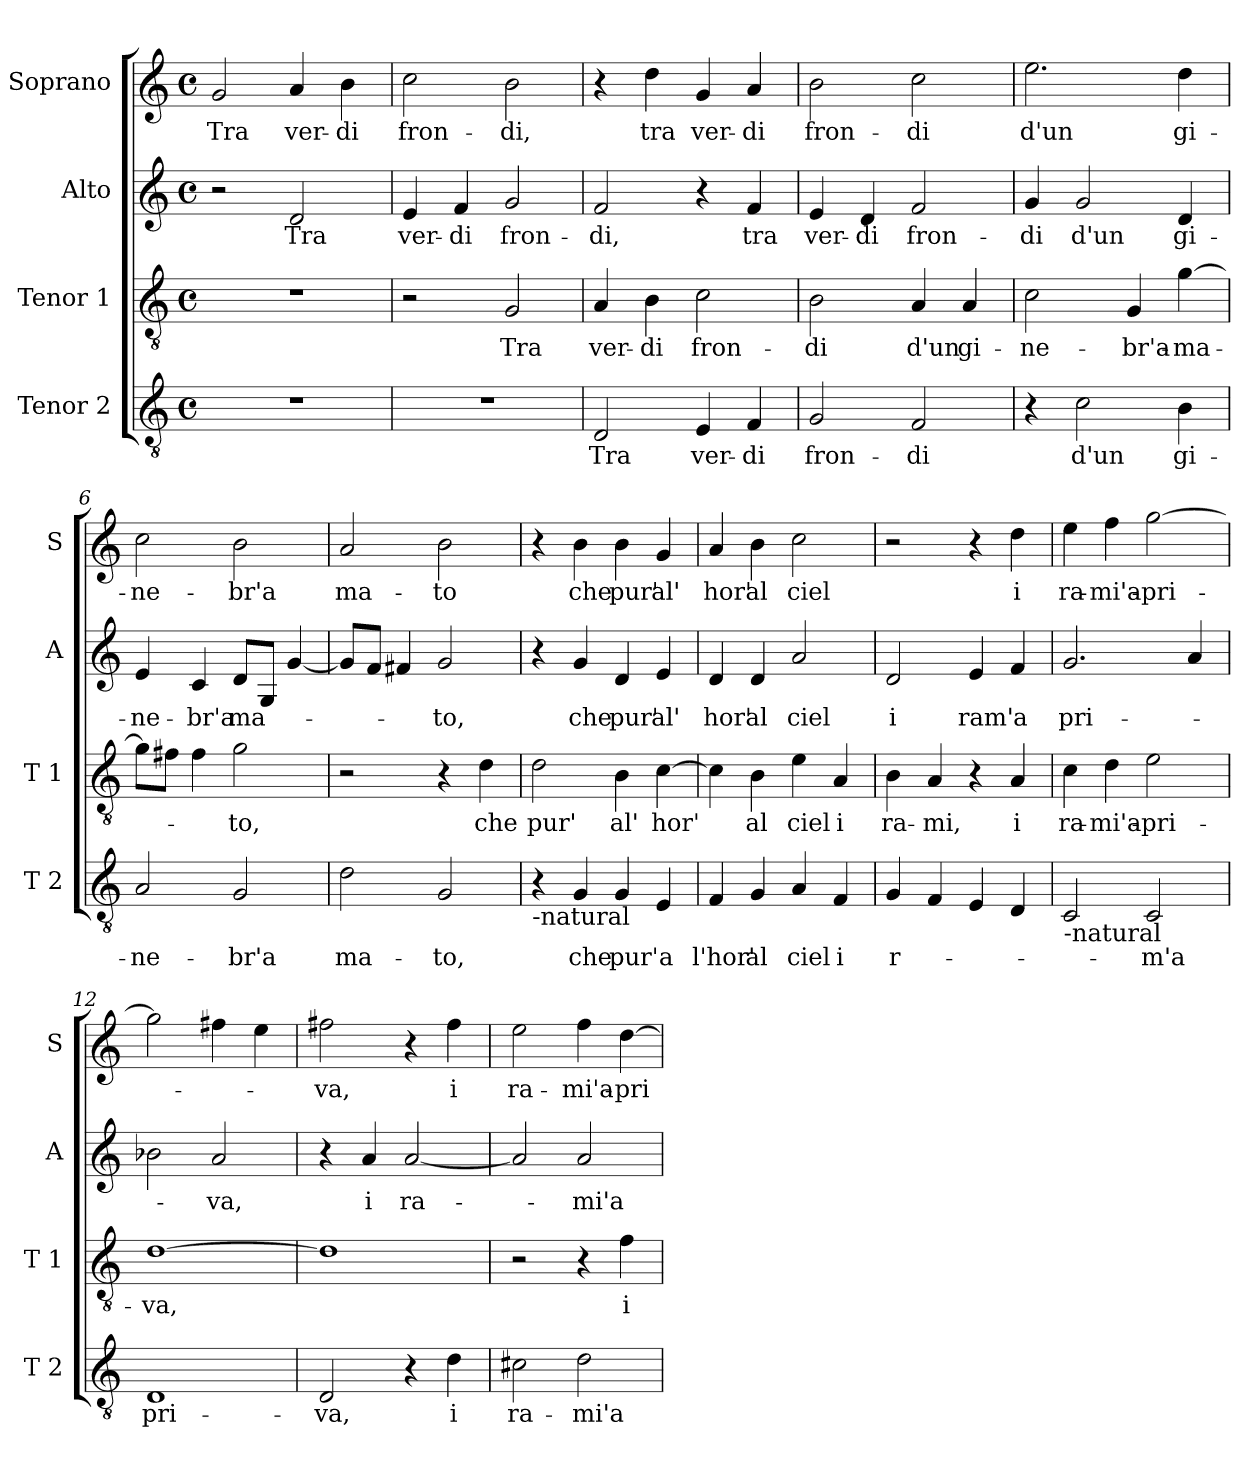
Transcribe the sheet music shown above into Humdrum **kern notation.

**kern	**text	**kern	**text	**kern	**text	**kern	**text
*part4	*part4	*part3	*part3	*part2	*part2	*part1	*part1
*staff4	*staff4	*staff3	*staff3	*staff2	*staff2	*staff1	*staff1
*I"Tenor 2	*	*I"Tenor 1	*	*I"Alto	*	*I"Soprano	*
*I'T 2	*	*I'T 1	*	*I'A	*	*I'S	*
*clefGv2	*	*clefGv2	*	*clefG2	*	*clefG2	*
*k[]	*	*k[]	*	*k[]	*	*k[]	*
*C:	*	*C:	*	*C:	*	*C:	*
*M4/4	*	*M4/4	*	*M4/4	*	*M4/4	*
*met(c)	*	*met(c)	*	*met(c)	*	*met(c)	*
=1	=1	=1	=1	=1	=1	=1	=1
!	!	!	!	!	!	!	!LO:LY:b
1r	.	1r	.	2r	.	2g/	Tra
!	!	!	!	!	!LO:LY:b	!	!LO:LY:b
.	.	.	.	2d/	Tra	4a/	ver-
!	!	!	!	!	!	!	!LO:LY:b
.	.	.	.	.	.	4b\	-di
=2	=2	=2	=2	=2	=2	=2	=2
!	!	!	!	!	!LO:LY:b	!	!LO:LY:b
1r	.	2r	.	4e/	ver-	2cc\	fron-
!	!	!	!	!	!LO:LY:b	!	!
.	.	.	.	4f/	-di	.	.
!	!	!	!LO:LY:b	!	!LO:LY:b	!	!LO:LY:b
.	.	2G/	Tra	2g/	fron-	2b\	-di,
=3	=3	=3	=3	=3	=3	=3	=3
!	!LO:LY:b	!	!LO:LY:b	!	!LO:LY:b	!	!
2D/	Tra	4A/	ver-	2f/	-di,	4r	.
!	!	!	!LO:LY:b	!	!	!	!LO:LY:b
.	.	4B\	-di	.	.	4dd\	tra
!	!LO:LY:b	!	!LO:LY:b	!	!	!	!LO:LY:b
4E/	ver-	2c\	fron-	4r	.	4g/	ver-
!	!LO:LY:b	!	!	!	!LO:LY:b	!	!LO:LY:b
4F/	-di	.	.	4f/	tra	4a/	-di
=4	=4	=4	=4	=4	=4	=4	=4
!	!LO:LY:b	!	!LO:LY:b	!	!LO:LY:b	!	!LO:LY:b
2G/	fron-	2B\	-di	4e/	ver-	2b\	fron-
!	!	!	!	!	!LO:LY:b	!	!
.	.	.	.	4d/	-di	.	.
!	!LO:LY:b	!	!LO:LY:b	!	!LO:LY:b	!	!LO:LY:b
2F/	-di	4A/	d'un	2f/	fron-	2cc\	-di
!	!	!	!LO:LY:b	!	!	!	!
.	.	4A/	gi-	.	.	.	.
=5	=5	=5	=5	=5	=5	=5	=5
!	!	!	!LO:LY:b	!	!LO:LY:b	!	!LO:LY:b
4r	.	2c\	-ne-	4g/	-di	2.ee\	d'un
!	!LO:LY:b	!	!	!	!LO:LY:b	!	!
2c\	d'un	.	.	2g/	d'un	.	.
!	!	!	!LO:LY:b	!	!	!	!
.	.	4G/	-br'a-	.	.	.	.
!	!LO:LY:b	!	!LO:LY:b	!	!LO:LY:b	!	!LO:LY:b
4B\	gi-	[4g\	-ma-	4d/	gi-	4dd\	gi-
!!LO:LB:g=z
=6	=6	=6	=6	=6	=6	=6	=6
!	!LO:LY:b	!	!	!	!LO:LY:b	!	!LO:LY:b
2A/	-ne-	8g\L]	.	4e/	-ne-	2cc\	-ne-
.	.	8f#X\J	.	.	.	.	.
!	!	!	!	!	!LO:LY:b	!	!
.	.	4f#\	.	4c/	-br'a	.	.
!	!LO:LY:b	!	!LO:LY:b	!	!LO:LY:b	!	!LO:LY:b
2G/	-br'a	2g\	-to,	8d/L	ma-	2b\	-br'a
.	.	.	.	8G/J	.	.	.
.	.	.	.	[4g/	.	.	.
=7	=7	=7	=7	=7	=7	=7	=7
!	!LO:LY:b	!	!	!	!	!	!LO:LY:b
2d\	ma-	2r	.	8g/L]	.	2a/	ma-
.	.	.	.	8f/J	.	.	.
.	.	.	.	4f#X/	.	.	.
!	!LO:LY:b	!	!	!	!LO:LY:b	!	!LO:LY:b
2G/	-to,	4r	.	2g/	-to,	2b\	-to
!	!	!	!LO:LY:b	!	!	!	!
.	.	4d\	che	.	.	.	.
=8	=8	=8	=8	=8	=8	=8	=8
!LO:TX:b:t=-natural	!	!	!	!	!	!	!
!	!	!	!LO:LY:b	!	!	!	!
4r	.	2d\	pur'	4r	.	4r	.
!	!LO:LY:b	!	!	!	!LO:LY:b	!	!LO:LY:b
4G/	che	.	.	4g/	che	4b\	che
!	!LO:LY:b	!	!LO:LY:b	!	!LO:LY:b	!	!LO:LY:b
4G/	pur'	4B\	al'	4d/	pur'	4b\	pur'
!	!LO:LY:b	!	!LO:LY:b	!	!LO:LY:b	!	!LO:LY:b
4E/	a	[4c\	hor'	4e/	al'	4g/	al'
=9	=9	=9	=9	=9	=9	=9	=9
!	!LO:LY:b	!	!	!	!LO:LY:b	!	!LO:LY:b
4F/	l'hor'	4c\]	.	4d/	hor'	4a/	hor'
!	!LO:LY:b	!	!LO:LY:b	!	!LO:LY:b	!	!LO:LY:b
4G/	al	4B\	al	4d/	al	4b\	al
!	!LO:LY:b	!	!LO:LY:b	!	!LO:LY:b	!	!LO:LY:b
4A/	ciel	4e\	ciel	2a/	ciel	2cc\	ciel
!	!LO:LY:b	!	!LO:LY:b	!	!	!	!
4F/	i	4A/	i	.	.	.	.
=10	=10	=10	=10	=10	=10	=10	=10
!	!LO:LY:b	!	!LO:LY:b	!	!LO:LY:b	!	!
4G/	r-	4B\	ra-	2d/	i	2r	.
!	!	!	!LO:LY:b	!	!	!	!
4F/	.	4A/	-mi,	.	.	.	.
!	!	!	!	!	!LO:LY:b	!	!
4E/	.	4r	.	4e/	ram'	4r	.
!	!	!	!LO:LY:b	!	!LO:LY:b	!	!LO:LY:b
4D/	.	4A/	i	4f/	a	4dd\	i
=11	=11	=11	=11	=11	=11	=11	=11
!LO:TX:b:t=-natural	!	!	!	!	!	!	!
!	!	!	!LO:LY:b	!	!LO:LY:b	!	!LO:LY:b
2C/	.	4c\	ra-	2.g/	pri-	4ee\	ra-
!	!	!	!LO:LY:b	!	!	!	!LO:LY:b
.	.	4d\	-mi'a-	.	.	4ff\	-mi'a-
!	!LO:LY:b	!	!LO:LY:b	!	!	!	!LO:LY:b
2C/	-m'a	2e\	-pri-	.	.	[2gg\	-pri-
.	.	.	.	4a/	.	.	.
!!LO:LB:g=z
=12	=12	=12	=12	=12	=12	=12	=12
!	!LO:LY:b	!	!LO:LY:b	!	!	!	!
1D	pri-	[1d	-va,	2b-X\	.	2gg\]	.
!	!	!	!	!	!LO:LY:b	!	!
.	.	.	.	2a/	-va,	4ff#X\	.
.	.	.	.	.	.	4ee\	.
=13	=13	=13	=13	=13	=13	=13	=13
!	!LO:LY:b	!	!	!	!	!	!LO:LY:b
2D/	-va,	1d]	.	4r	.	2ff#X\	-va,
!	!	!	!	!	!LO:LY:b	!	!
.	.	.	.	4a/	i	.	.
!	!	!	!	!	!LO:LY:b	!	!
4r	.	.	.	[2a/	ra-	4r	.
!	!LO:LY:b	!	!	!	!	!	!LO:LY:b
4d\	i	.	.	.	.	4ff#\	i
=14	=14	=14	=14	=14	=14	=14	=14
!	!LO:LY:b	!	!	!	!	!	!LO:LY:b
2c#X\	ra-	2r	.	2a/]	.	2ee\	ra-
!	!LO:LY:b	!	!	!	!LO:LY:b	!	!LO:LY:b
2d\	-mi'a	4r	.	2a/	-mi'a	4ff\	-mi'a-
!	!	!	!LO:LY:b	!	!	!	!LO:LY:b
.	.	4f\	i	.	.	[4dd\	-pri-
=	=	=	=	=	=	=	=
*-	*-	*-	*-	*-	*-	*-	*-
